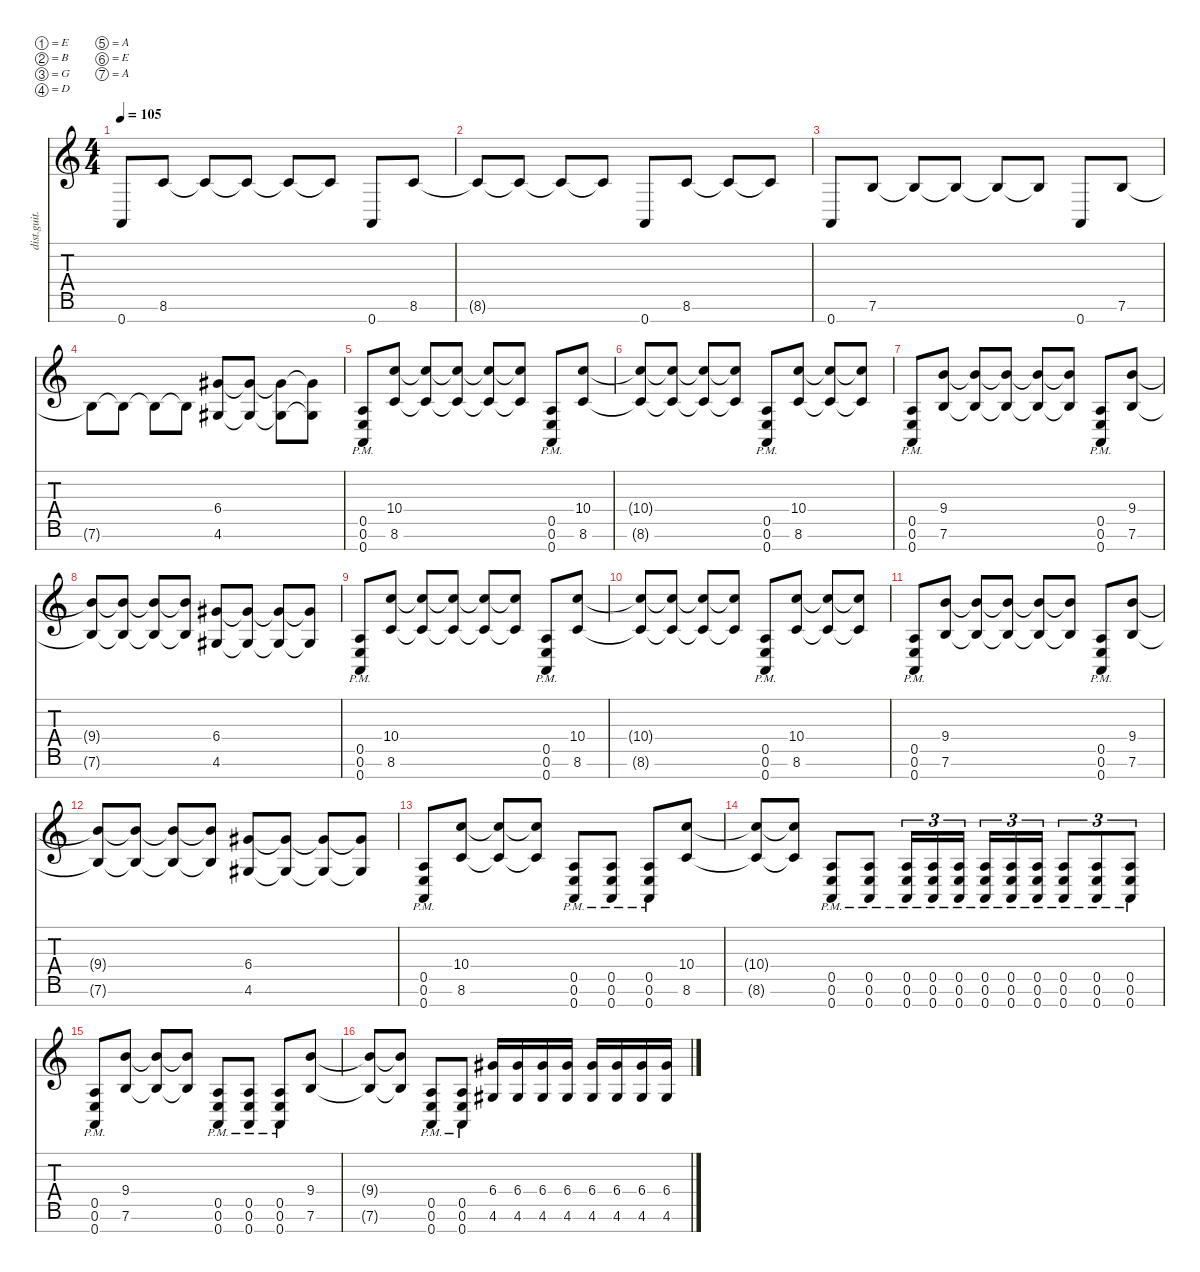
\defaultSystemsLayout 4
\hideDynamics
\bracketExtendMode nobrackets
\otherSystemsTrackNameOrientation horizontal
\track ("riff" "dist.guit.") {instrument distortionguitar}
\staff {score tabs}
\tuning (E4 B3 G3 D3 A2 E2 A1)
\ts (4 4)
\tempo 105
\clef g2
\ks c
0.7.8{dy mf beam Up} 8.6.8{beam Up} 8.6{t}.8{beam Up} 8.6{t}.8{beam Up} 8.6{t}.8{beam Up} 8.6{t}.8{beam Up} 0.7.8{beam Up} 8.6.8{beam Up} |
8.6{t}.8{beam Up} 8.6{t}.8{beam Up} 8.6{t}.8{beam Up} 8.6{t}.8{beam Up} 0.7.8{beam Up} 8.6.8{beam Up} 8.6{t}.8{beam Up} 8.6{t}.8{beam Up} |
0.7.8{beam Up} 7.6.8{beam Up} 7.6{t}.8{beam Up} 7.6{t}.8{beam Up} 7.6{t}.8{beam Up} 7.6{t}.8{beam Up} 0.7.8{beam Up} 7.6.8{beam Up} |
7.6{t}.8{beam Down} 7.6{t}.8{beam Down} 7.6{t}.8{beam Down} 7.6{t}.8{beam Down} (4.6{acc #} 6.4{acc #}).8{beam Up} (4.6{t acc #} 6.4{t acc #}).8{beam Up} (4.6{t acc #} 6.4{t acc #}).8{beam Down} (4.6{t acc #} 6.4{t acc #}).8{beam Down} |
(0.7{pm} 0.6{pm} 0.5{pm}).8{beam Up} (8.6 10.4).8{beam Up} (8.6{t} 10.4{t}).8{beam Up} (8.6{t} 10.4{t}).8{beam Up} (8.6{t} 10.4{t}).8{beam Up} (8.6{t} 10.4{t}).8{beam Up} (0.7{pm} 0.6{pm} 0.5{pm}).8{beam Up} (8.6 10.4).8{beam Up} |
(8.6{t} 10.4{t}).8{beam Up} (8.6{t} 10.4{t}).8{beam Up} (8.6{t} 10.4{t}).8{beam Up} (8.6{t} 10.4{t}).8{beam Up} (0.7{pm} 0.6{pm} 0.5{pm}).8{beam Up} (8.6 10.4).8{beam Up} (8.6{t} 10.4{t}).8{beam Up} (8.6{t} 10.4{t}).8{beam Up} |
(0.7{pm} 0.6{pm} 0.5{pm}).8{beam Up} (7.6 9.4).8{beam Up} (7.6{t} 9.4{t}).8{beam Up} (7.6{t} 9.4{t}).8{beam Up} (7.6{t} 9.4{t}).8{beam Up} (7.6{t} 9.4{t}).8{beam Up} (0.7{pm} 0.6{pm} 0.5{pm}).8{beam Up} (7.6 9.4).8{beam Up} |
(7.6{t} 9.4{t}).8{beam Up} (7.6{t} 9.4{t}).8{beam Up} (7.6{t} 9.4{t}).8{beam Up} (7.6{t} 9.4{t}).8{beam Up} (4.6{acc #} 6.4{acc #}).8{beam Up} (4.6{t acc #} 6.4{t acc #}).8{beam Up} (4.6{t acc #} 6.4{t acc #}).8{beam Up} (4.6{t acc #} 6.4{t acc #}).8{beam Up} |
(0.7{pm} 0.6{pm} 0.5{pm}).8{beam Up} (8.6 10.4).8{beam Up} (8.6{t} 10.4{t}).8{beam Up} (8.6{t} 10.4{t}).8{beam Up} (8.6{t} 10.4{t}).8{beam Up} (8.6{t} 10.4{t}).8{beam Up} (0.7{pm} 0.6{pm} 0.5{pm}).8{beam Up} (8.6 10.4).8{beam Up} |
(8.6{t} 10.4{t}).8{beam Up} (8.6{t} 10.4{t}).8{beam Up} (8.6{t} 10.4{t}).8{beam Up} (8.6{t} 10.4{t}).8{beam Up} (0.7{pm} 0.6{pm} 0.5{pm}).8{beam Up} (8.6 10.4).8{beam Up} (8.6{t} 10.4{t}).8{beam Up} (8.6{t} 10.4{t}).8{beam Up} |
(0.7{pm} 0.6{pm} 0.5{pm}).8{beam Up} (7.6 9.4).8{beam Up} (7.6{t} 9.4{t}).8{beam Up} (7.6{t} 9.4{t}).8{beam Up} (7.6{t} 9.4{t}).8{beam Up} (7.6{t} 9.4{t}).8{beam Up} (0.7{pm} 0.6{pm} 0.5{pm}).8{beam Up} (7.6 9.4).8{beam Up} |
(7.6{t} 9.4{t}).8{beam Up} (7.6{t} 9.4{t}).8{beam Up} (7.6{t} 9.4{t}).8{beam Up} (7.6{t} 9.4{t}).8{beam Up} (4.6{acc #} 6.4{acc #}).8{beam Up} (4.6{t acc #} 6.4{t acc #}).8{beam Up} (4.6{t acc #} 6.4{t acc #}).8{beam Up} (4.6{t acc #} 6.4{t acc #}).8{beam Up} |
(0.7{pm} 0.6{pm} 0.5{pm}).8{beam Up} (8.6 10.4).8{beam Up} (8.6{t} 10.4{t}).8{beam Up} (8.6{t} 10.4{t}).8{beam Up} (0.7{pm} 0.6{pm} 0.5{pm}).8{beam Up} (0.7{pm} 0.5{pm} 0.6{pm}).8{beam Up} (0.7{pm} 0.6{pm} 0.5{pm}).8{beam Up} (8.6 10.4).8{beam Up} |
(8.6{t} 10.4{t}).8{beam Up} (8.6{t} 10.4{t}).8{beam Up} (0.7{pm} 0.6{pm} 0.5{pm}).8{beam Up} (0.7{pm} 0.5{pm} 0.6{pm}).8{beam Up} (0.7{pm} 0.6{pm} 0.5{pm}).16{tu (3 2) beam Up} (0.7{pm} 0.5{pm} 0.6{pm}).16{tu (3 2) beam Up} (0.7{pm} 0.6{pm} 0.5{pm}).16{tu (3 2) beam Up} (0.7{pm} 0.5{pm} 0.6{pm}).16{tu (3 2) beam Up} (0.7{pm} 0.6{pm} 0.5{pm}).16{tu (3 2) beam Up} (0.7{pm} 0.5{pm} 0.6{pm}).16{tu (3 2) beam Up} (0.7{pm} 0.6{pm} 0.5{pm}).8{tu (3 2) beam Up} (0.7{pm} 0.5{pm} 0.6{pm}).8{tu (3 2) beam Up} (0.7{pm} 0.6{pm} 0.5{pm}).8{tu (3 2) beam Up} |
(0.7{pm} 0.6{pm} 0.5{pm}).8{beam Up} (7.6 9.4).8{beam Up} (7.6{t} 9.4{t}).8{beam Up} (7.6{t} 9.4{t}).8{beam Up} (0.7{pm} 0.6{pm} 0.5{pm}).8{beam Up} (0.7{pm} 0.5{pm} 0.6{pm}).8{beam Up} (0.7{pm} 0.6{pm} 0.5{pm}).8{beam Up} (7.6 9.4).8{beam Up} |
(7.6{t} 9.4{t}).8{beam Up} (7.6{t} 9.4{t}).8{beam Up} (0.7{pm} 0.6{pm} 0.5{pm}).8{beam Up} (0.7{pm} 0.5{pm} 0.6{pm}).8{beam Up} (4.6{acc #} 6.4{acc #}).16{beam Up} (4.6{acc #} 6.4{acc #}).16{beam Up} (4.6{acc #} 6.4{acc #}).16{beam Up} (4.6{acc #} 6.4{acc #}).16{beam Up} (4.6{acc #} 6.4{acc #}).16{beam Up} (4.6{acc #} 6.4{acc #}).16{beam Up} (4.6{acc #} 6.4{acc #}).16{beam Up} (4.6{acc #} 6.4{acc #}).16{beam Up}
